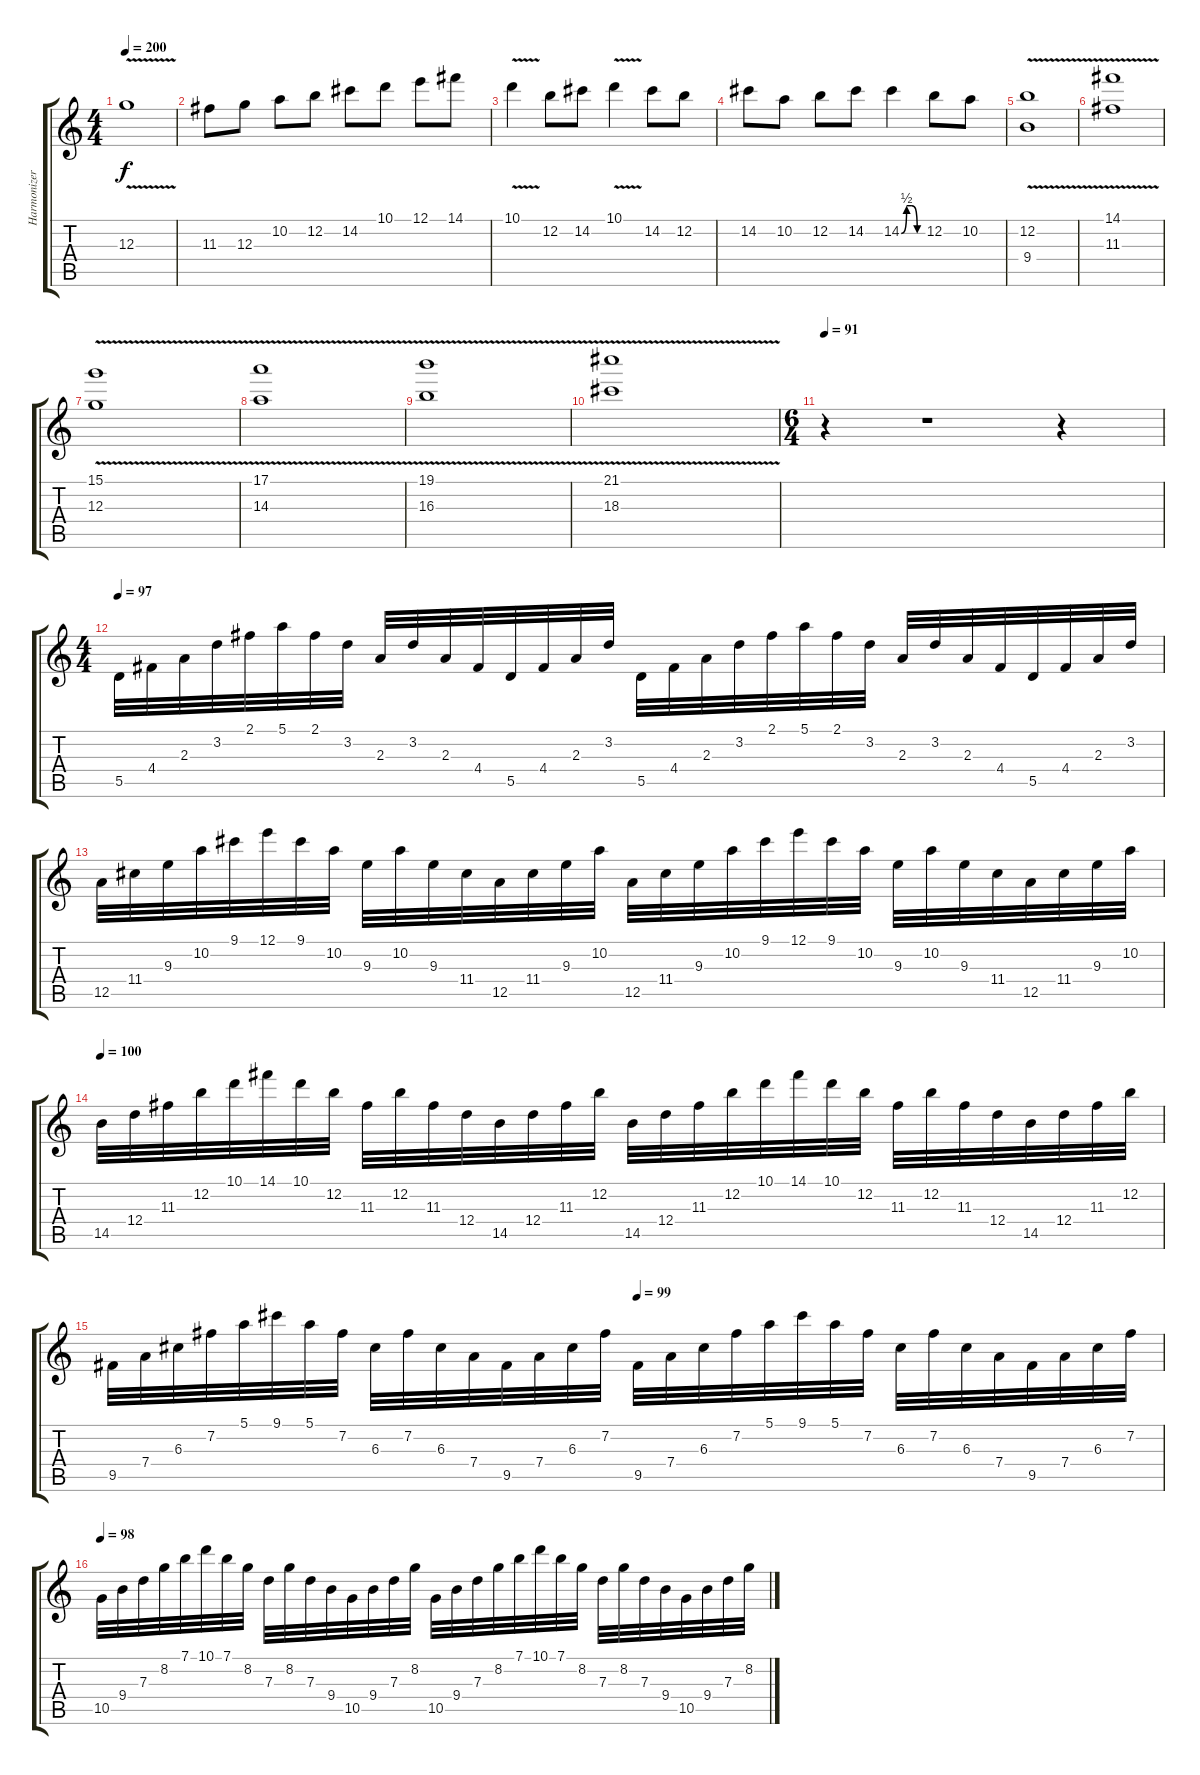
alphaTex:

\track ("Harmonizer" "Harmonizer") {instrument distortionguitar}
\staff {score tabs}
\tuning (E4 B3 G3 D3 A2 E2) {hide}
\ts (4 4)
\tempo 200
\clef g2
\ks c
12.3{v}.1{dy f} |
11.3.8 12.3.8 10.2.8 12.2.8 14.2.8 10.1.8 12.1.8 14.1.8 |
10.1{v}.4 12.2.8 14.2.8 10.1{v}.4 14.2.8 12.2.8 |
14.2.8 10.2.8 12.2.8 14.2.8 14.2{be (custom 0 0 15 2 30 2 45 0 60 0)}.4 12.2.8 10.2.8 |
(12.2{v} 9.4).1 |
(14.1{v} 11.3).1 |
(15.1{v} 12.3).1 |
(17.1{v} 14.3).1 |
(19.1{v} 16.3).1 |
(21.1{v} 18.3).1 |
\ts (6 4)
\tempo 91
r.4 r.1 r.4 |
\ts (4 4)
\tempo 97
5.5.32 4.4.32 2.3.32 3.2.32 2.1.32 5.1.32 2.1.32 3.2.32 2.3.32 3.2.32 2.3.32 4.4.32 5.5.32 4.4.32 2.3.32 3.2.32 5.5.32 4.4.32 2.3.32 3.2.32 2.1.32 5.1.32 2.1.32 3.2.32 2.3.32 3.2.32 2.3.32 4.4.32 5.5.32 4.4.32 2.3.32 3.2.32 |
12.5.32 11.4.32 9.3.32 10.2.32 9.1.32 12.1.32 9.1.32 10.2.32 9.3.32 10.2.32 9.3.32 11.4.32 12.5.32 11.4.32 9.3.32 10.2.32 12.5.32 11.4.32 9.3.32 10.2.32 9.1.32 12.1.32 9.1.32 10.2.32 9.3.32 10.2.32 9.3.32 11.4.32 12.5.32 11.4.32 9.3.32 10.2.32 |
\tempo 100
14.5.32 12.4.32 11.3.32 12.2.32 10.1.32 14.1.32 10.1.32 12.2.32 11.3.32 12.2.32 11.3.32 12.4.32 14.5.32 12.4.32 11.3.32 12.2.32 14.5.32 12.4.32 11.3.32 12.2.32 10.1.32 14.1.32 10.1.32 12.2.32 11.3.32 12.2.32 11.3.32 12.4.32 14.5.32 12.4.32 11.3.32 12.2.32 |
\tempo (99 0.5)
9.5.32 7.4.32 6.3.32 7.2.32 5.1.32 9.1.32 5.1.32 7.2.32 6.3.32 7.2.32 6.3.32 7.4.32 9.5.32 7.4.32 6.3.32 7.2.32 9.5.32 7.4.32 6.3.32 7.2.32 5.1.32 9.1.32 5.1.32 7.2.32 6.3.32 7.2.32 6.3.32 7.4.32 9.5.32 7.4.32 6.3.32 7.2.32 |
\tempo 98
10.5.32 9.4.32 7.3.32 8.2.32 7.1.32 10.1.32 7.1.32 8.2.32 7.3.32 8.2.32 7.3.32 9.4.32 10.5.32 9.4.32 7.3.32 8.2.32 10.5.32 9.4.32 7.3.32 8.2.32 7.1.32 10.1.32 7.1.32 8.2.32 7.3.32 8.2.32 7.3.32 9.4.32 10.5.32 9.4.32 7.3.32 8.2.32
